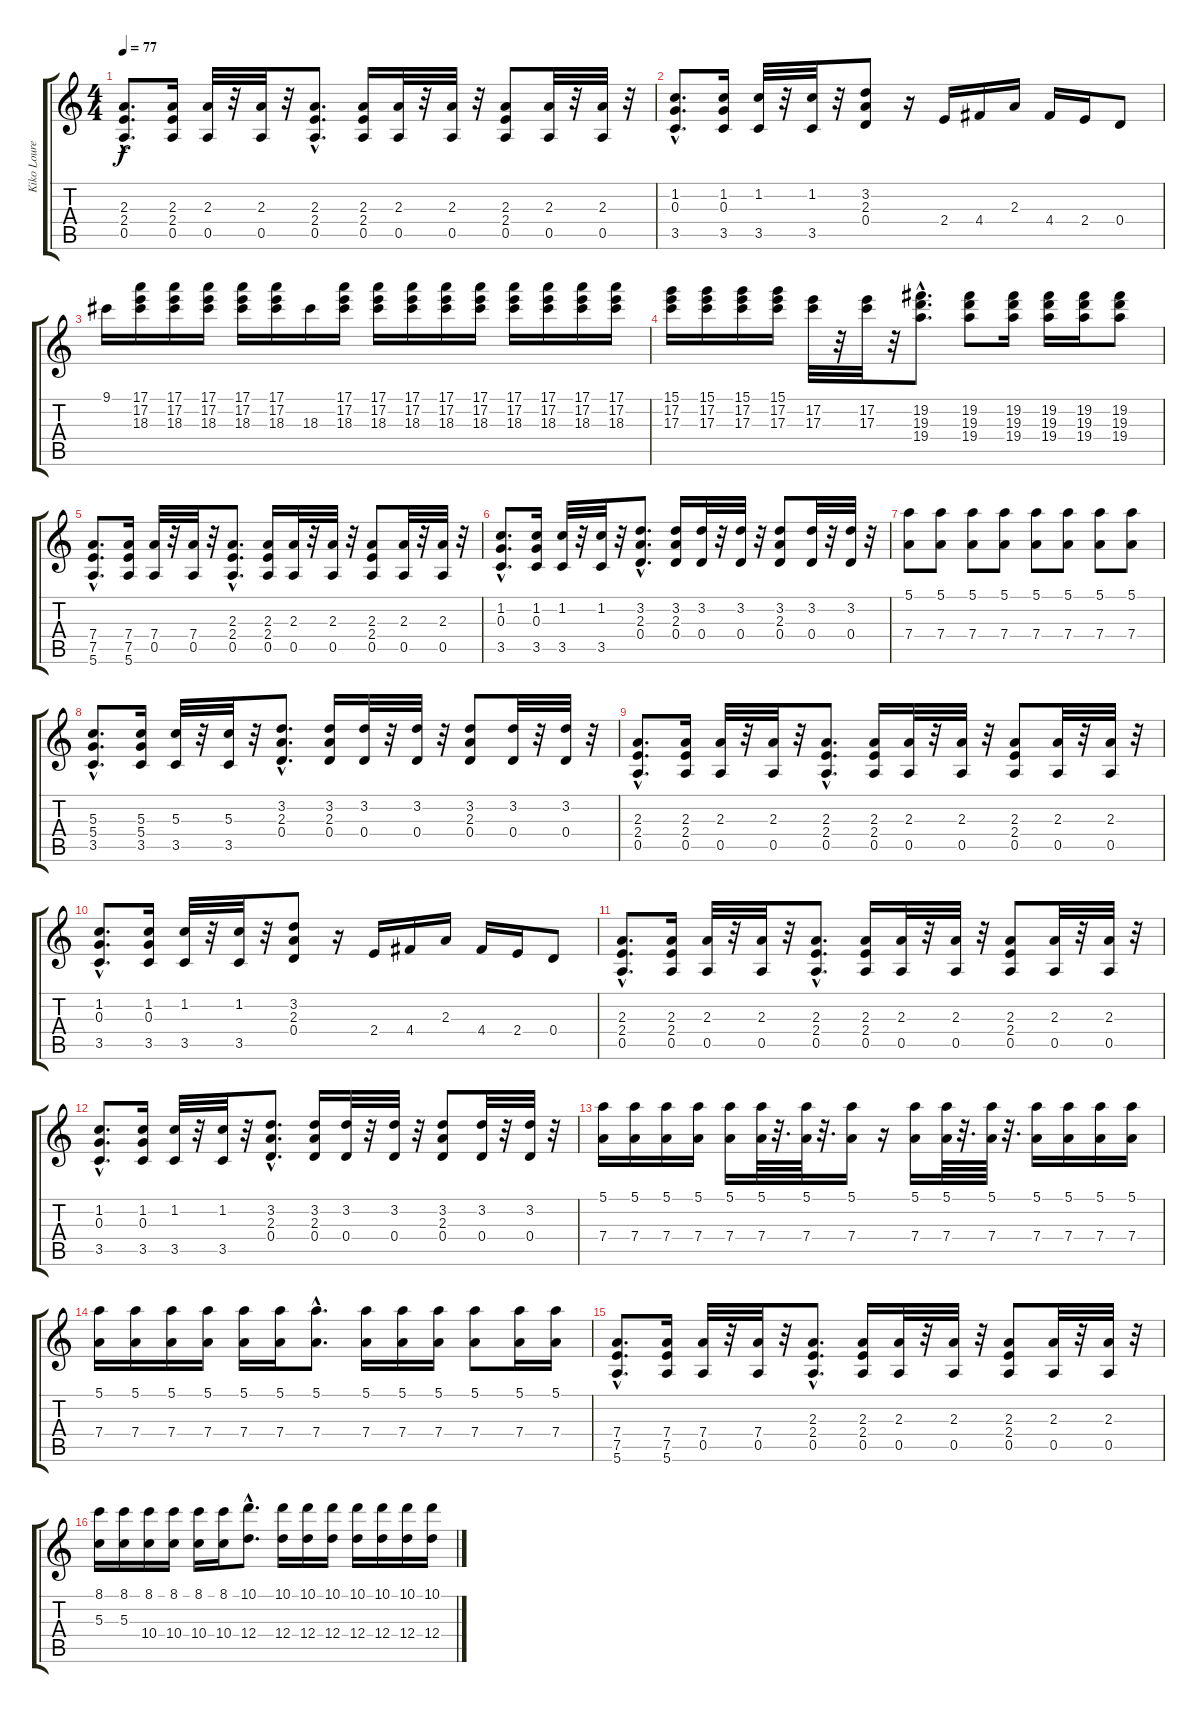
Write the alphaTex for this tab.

\track ("Kiko Loureiro" "Kiko Loure") {instrument distortionguitar}
\staff {score tabs}
\tuning (E4 B3 G3 D3 A2 E2) {hide}
\ts (4 4)
\tempo 77
\clef g2
\ks c
(2.3{hac} 2.4{hac} 0.5{hac}).8{d dy f} (2.3 2.4 0.5).16 (2.3 0.5).32 r.32 (2.3 0.5).32 r.32 (2.3{hac} 2.4{hac} 0.5{hac}).8{d} (2.3 2.4 0.5).16 (2.3 0.5).32 r.32 (2.3 0.5).32 r.32 (2.3 2.4 0.5).8 (2.3 0.5).32 r.32 (2.3 0.5).32 r.32 |
(1.2{hac} 0.3{hac} 3.5{hac}).8{d} (1.2 0.3 3.5).16 (1.2 3.5).32 r.32 (1.2 3.5).32 r.32 (3.2 2.3 0.4).8 r.16 2.4.16 4.4.16 2.3.16 4.4.16 2.4.16 0.4.8 |
9.1.16 (17.1 17.2 18.3).16 (17.1 17.2 18.3).16 (17.1 17.2 18.3).16 (17.1 17.2 18.3).16 (17.1 17.2 18.3).16 18.3.16 (17.1 17.2 18.3).16 (17.1 17.2 18.3).16 (17.1 17.2 18.3).16 (17.1 17.2 18.3).16 (17.1 17.2 18.3).16 (17.1 17.2 18.3).16 (17.1 17.2 18.3).16 (17.1 17.2 18.3).16 (17.1 17.2 18.3).16 |
(15.1 17.2 17.3).16 (15.1 17.2 17.3).16 (15.1 17.2 17.3).16 (15.1 17.2 17.3).16 (17.2 17.3).32 r.32 (17.2 17.3).32 r.32 (19.2{hac} 19.3{hac} 19.4{hac}).8{d} (19.2 19.3 19.4).8 (19.2 19.3 19.4).16 (19.2 19.3 19.4).16 (19.2 19.3 19.4).16 (19.2 19.3 19.4).8 |
(7.4{hac} 7.5{hac} 5.6{hac}).8{d} (7.4 7.5 5.6).16 (7.4 0.5).32 r.32 (7.4 0.5).32 r.32 (2.3{hac} 2.4{hac} 0.5{hac}).8{d} (2.3 2.4 0.5).16 (2.3 0.5).32 r.32 (2.3 0.5).32 r.32 (2.3 2.4 0.5).8 (2.3 0.5).32 r.32 (2.3 0.5).32 r.32 |
(1.2{hac} 0.3{hac} 3.5{hac}).8{d} (1.2 0.3 3.5).16 (1.2 3.5).32 r.32 (1.2 3.5).32 r.32 (3.2{hac} 2.3{hac} 0.4{hac}).8{d} (3.2 2.3 0.4).16 (3.2 0.4).32 r.32 (3.2 0.4).32 r.32 (3.2 2.3 0.4).8 (3.2 0.4).32 r.32 (3.2 0.4).32 r.32 |
(5.1 7.4).8 (5.1 7.4).8 (5.1 7.4).8 (5.1 7.4).8 (5.1 7.4).8 (5.1 7.4).8 (5.1 7.4).8 (5.1 7.4).8 |
(5.3{hac} 5.4{hac} 3.5{hac}).8{d} (5.3 5.4 3.5).16 (5.3 3.5).32 r.32 (5.3 3.5).32 r.32 (3.2{hac} 2.3{hac} 0.4{hac}).8{d} (3.2 2.3 0.4).16 (3.2 0.4).32 r.32 (3.2 0.4).32 r.32 (3.2 2.3 0.4).8 (3.2 0.4).32 r.32 (3.2 0.4).32 r.32 |
(2.3{hac} 2.4{hac} 0.5{hac}).8{d} (2.3 2.4 0.5).16 (2.3 0.5).32 r.32 (2.3 0.5).32 r.32 (2.3{hac} 2.4{hac} 0.5{hac}).8{d} (2.3 2.4 0.5).16 (2.3 0.5).32 r.32 (2.3 0.5).32 r.32 (2.3 2.4 0.5).8 (2.3 0.5).32 r.32 (2.3 0.5).32 r.32 |
(1.2{hac} 0.3{hac} 3.5{hac}).8{d} (1.2 0.3 3.5).16 (1.2 3.5).32 r.32 (1.2 3.5).32 r.32 (3.2 2.3 0.4).8 r.16 2.4.16 4.4.16 2.3.16 4.4.16 2.4.16 0.4.8 |
(2.3{hac} 2.4{hac} 0.5{hac}).8{d} (2.3 2.4 0.5).16 (2.3 0.5).32 r.32 (2.3 0.5).32 r.32 (2.3{hac} 2.4{hac} 0.5{hac}).8{d} (2.3 2.4 0.5).16 (2.3 0.5).32 r.32 (2.3 0.5).32 r.32 (2.3 2.4 0.5).8 (2.3 0.5).32 r.32 (2.3 0.5).32 r.32 |
(1.2{hac} 0.3{hac} 3.5{hac}).8{d} (1.2 0.3 3.5).16 (1.2 3.5).32 r.32 (1.2 3.5).32 r.32 (3.2{hac} 2.3{hac} 0.4{hac}).8{d} (3.2 2.3 0.4).16 (3.2 0.4).32 r.32 (3.2 0.4).32 r.32 (3.2 2.3 0.4).8 (3.2 0.4).32 r.32 (3.2 0.4).32 r.32 |
(5.1 7.4).16{volume 14} (5.1 7.4).16{volume 14} (5.1 7.4).16{volume 14} (5.1 7.4).16{volume 14} (5.1 7.4).16{volume 14} (5.1 7.4).64{volume 14} r.32{d} (5.1 7.4).64{volume 14} r.32{d} (5.1 7.4).16{volume 13} r.16 (5.1 7.4).16{volume 13} (5.1 7.4).64{volume 13} r.32{d} (5.1 7.4).64{volume 13} r.32{d} (5.1 7.4).16{volume 12} (5.1 7.4).16{volume 12} (5.1 7.4).16{volume 12} (5.1 7.4).16{volume 12} |
(5.1 7.4).16{volume 12} (5.1 7.4).16{volume 12} (5.1 7.4).16{volume 12} (5.1 7.4).16{volume 11} (5.1 7.4).16{volume 11} (5.1 7.4).16{volume 11} (5.1{hac} 7.4{hac}).8{d volume 11} (5.1 7.4).16{volume 10} (5.1 7.4).16{volume 10} (5.1 7.4).16{volume 10} (5.1 7.4).8{volume 10} (5.1 7.4).16{volume 10} (5.1 7.4).16{volume 9} |
(7.4{hac} 7.5{hac} 5.6{hac}).8{d volume 9} (7.4 7.5 5.6).16{volume 9} (7.4 0.5).32{volume 8} r.32 (7.4 0.5).32{volume 8} r.32 (2.3{hac} 2.4{hac} 0.5{hac}).8{d volume 8} (2.3 2.4 0.5).16{volume 8} (2.3 0.5).32{volume 8} r.32 (2.3 0.5).32{volume 7} r.32 (2.3 2.4 0.5).8{volume 7} (2.3 0.5).32{volume 7} r.32 (2.3 0.5).32{volume 7} r.32 |
(8.1 5.3).16{volume 6} (8.1 5.3).16{volume 6} (8.1 10.4).16{volume 6} (8.1 10.4).16{volume 6} (8.1 10.4).16{volume 5} (8.1 10.4).16{volume 5} (10.1{hac} 12.4{hac}).8{d volume 5} (10.1 12.4).16{volume 4} (10.1 12.4).16{volume 4} (10.1 12.4).16{volume 4} (10.1 12.4).16{volume 4} (10.1 12.4).16{volume 3} (10.1 12.4).16{volume 3} (10.1 12.4).16{volume 3}
